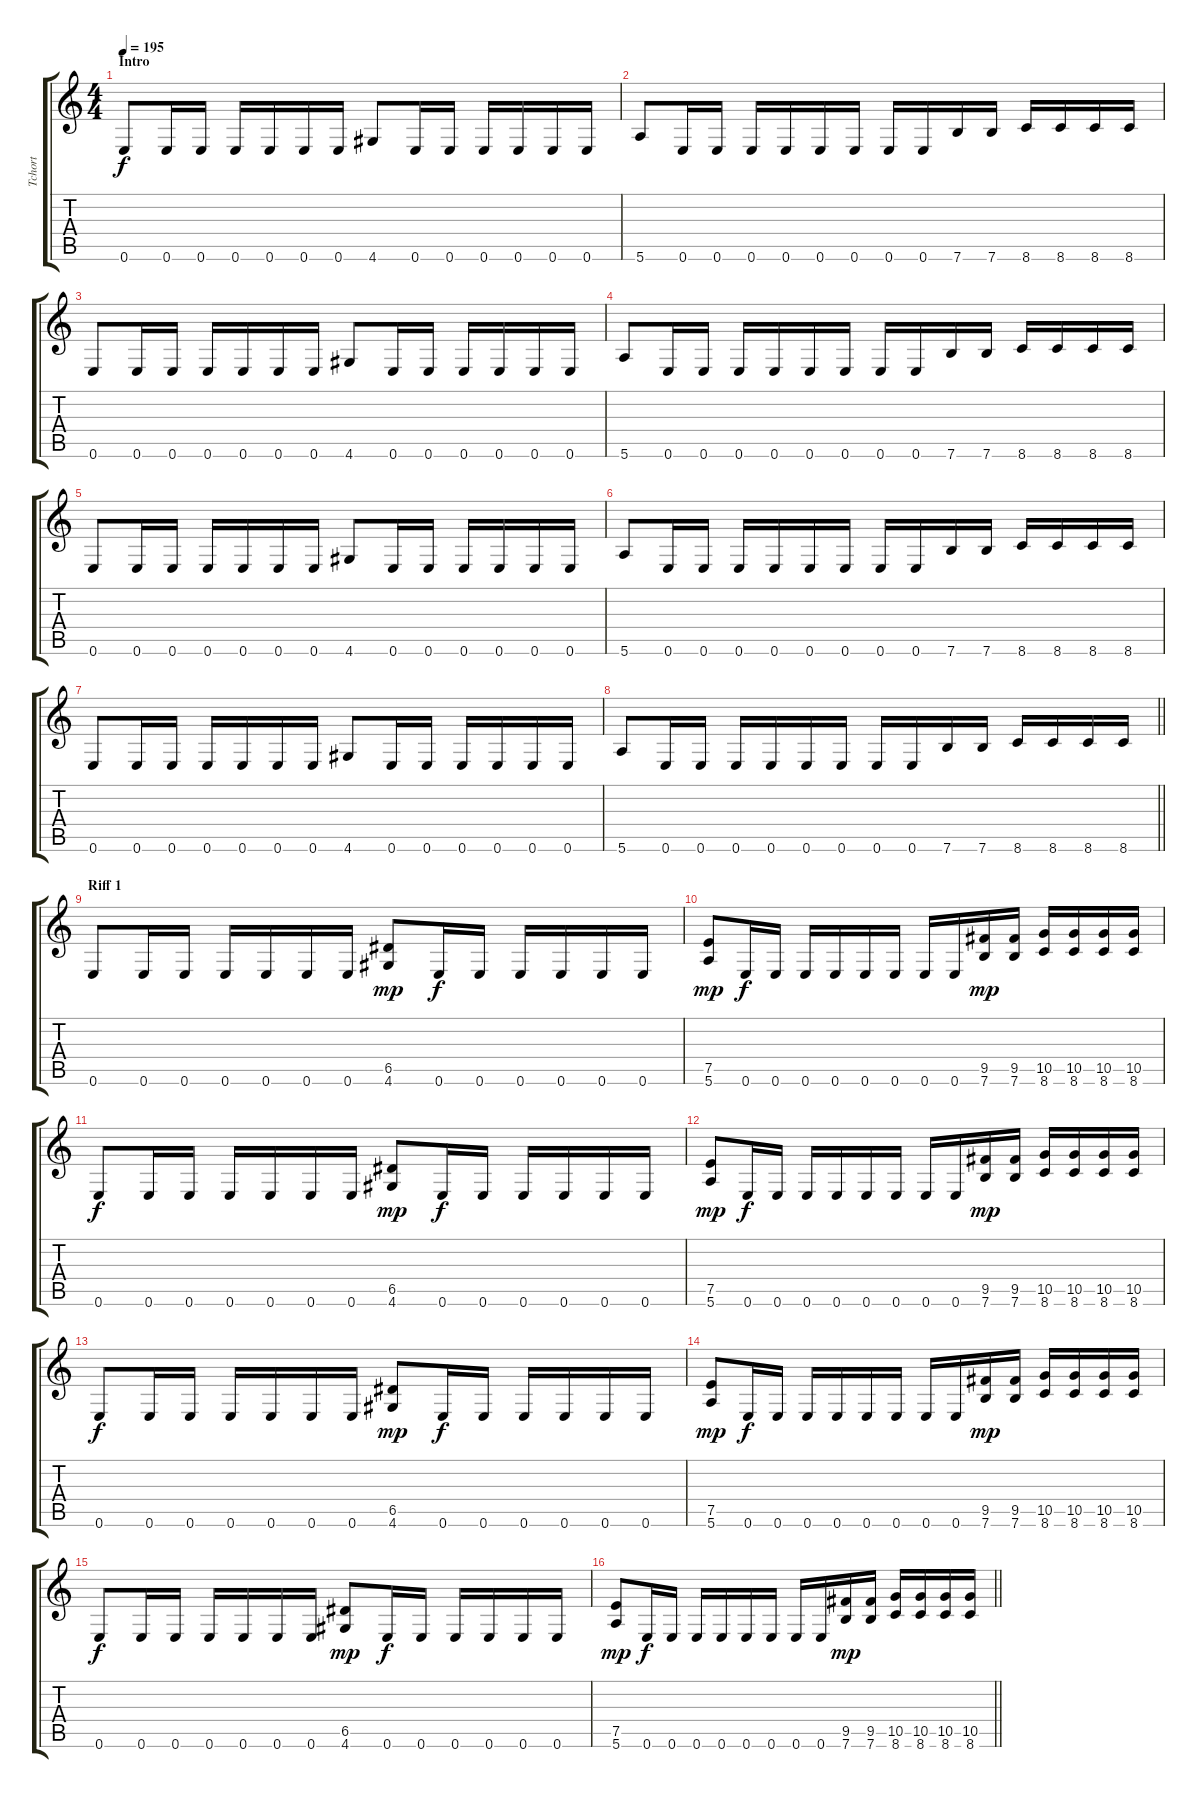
\track ("Tchort" "Tchort") {instrument distortionguitar}
\staff {score tabs}
\tuning (E4 B3 G3 D3 A2 E2) {hide}
\ts (4 4)
\section ("" "Intro")
\tempo 195
\clef g2
\ks c
0.6.8{dy f instrument distortionguitar} 0.6.16 0.6.16 0.6.16 0.6.16 0.6.16 0.6.16 4.6.8 0.6.16 0.6.16 0.6.16 0.6.16 0.6.16 0.6.16 |
5.6.8 0.6.16 0.6.16 0.6.16 0.6.16 0.6.16 0.6.16 0.6.16 0.6.16 7.6.16 7.6.16 8.6.16 8.6.16 8.6.16 8.6.16 |
0.6.8 0.6.16 0.6.16 0.6.16 0.6.16 0.6.16 0.6.16 4.6.8 0.6.16 0.6.16 0.6.16 0.6.16 0.6.16 0.6.16 |
5.6.8 0.6.16 0.6.16 0.6.16 0.6.16 0.6.16 0.6.16 0.6.16 0.6.16 7.6.16 7.6.16 8.6.16 8.6.16 8.6.16 8.6.16 |
0.6.8 0.6.16 0.6.16 0.6.16 0.6.16 0.6.16 0.6.16 4.6.8 0.6.16 0.6.16 0.6.16 0.6.16 0.6.16 0.6.16 |
5.6.8 0.6.16 0.6.16 0.6.16 0.6.16 0.6.16 0.6.16 0.6.16 0.6.16 7.6.16 7.6.16 8.6.16 8.6.16 8.6.16 8.6.16 |
0.6.8 0.6.16 0.6.16 0.6.16 0.6.16 0.6.16 0.6.16 4.6.8 0.6.16 0.6.16 0.6.16 0.6.16 0.6.16 0.6.16 |
\barLineRight lightlight
5.6.8 0.6.16 0.6.16 0.6.16 0.6.16 0.6.16 0.6.16 0.6.16 0.6.16 7.6.16 7.6.16 8.6.16 8.6.16 8.6.16 8.6.16 |
\section ("" "Riff 1")
0.6.8 0.6.16 0.6.16 0.6.16 0.6.16 0.6.16 0.6.16 (6.5 4.6).8{dy mp} 0.6.16{dy f} 0.6.16 0.6.16 0.6.16 0.6.16 0.6.16 |
(7.5 5.6).8{dy mp} 0.6.16{dy f} 0.6.16 0.6.16 0.6.16 0.6.16 0.6.16 0.6.16 0.6.16 (9.5 7.6).16{dy mp} (9.5 7.6).16 (10.5 8.6).16 (10.5 8.6).16 (10.5 8.6).16 (10.5 8.6).16 |
0.6.8{dy f} 0.6.16 0.6.16 0.6.16 0.6.16 0.6.16 0.6.16 (6.5 4.6).8{dy mp} 0.6.16{dy f} 0.6.16 0.6.16 0.6.16 0.6.16 0.6.16 |
(7.5 5.6).8{dy mp} 0.6.16{dy f} 0.6.16 0.6.16 0.6.16 0.6.16 0.6.16 0.6.16 0.6.16 (9.5 7.6).16{dy mp} (9.5 7.6).16 (10.5 8.6).16 (10.5 8.6).16 (10.5 8.6).16 (10.5 8.6).16 |
0.6.8{dy f} 0.6.16 0.6.16 0.6.16 0.6.16 0.6.16 0.6.16 (6.5 4.6).8{dy mp} 0.6.16{dy f} 0.6.16 0.6.16 0.6.16 0.6.16 0.6.16 |
(7.5 5.6).8{dy mp} 0.6.16{dy f} 0.6.16 0.6.16 0.6.16 0.6.16 0.6.16 0.6.16 0.6.16 (9.5 7.6).16{dy mp} (9.5 7.6).16 (10.5 8.6).16 (10.5 8.6).16 (10.5 8.6).16 (10.5 8.6).16 |
0.6.8{dy f} 0.6.16 0.6.16 0.6.16 0.6.16 0.6.16 0.6.16 (6.5 4.6).8{dy mp} 0.6.16{dy f} 0.6.16 0.6.16 0.6.16 0.6.16 0.6.16 |
\barLineRight lightlight
(7.5 5.6).8{dy mp} 0.6.16{dy f} 0.6.16 0.6.16 0.6.16 0.6.16 0.6.16 0.6.16 0.6.16 (9.5 7.6).16{dy mp} (9.5 7.6).16 (10.5 8.6).16 (10.5 8.6).16 (10.5 8.6).16 (10.5 8.6).16
